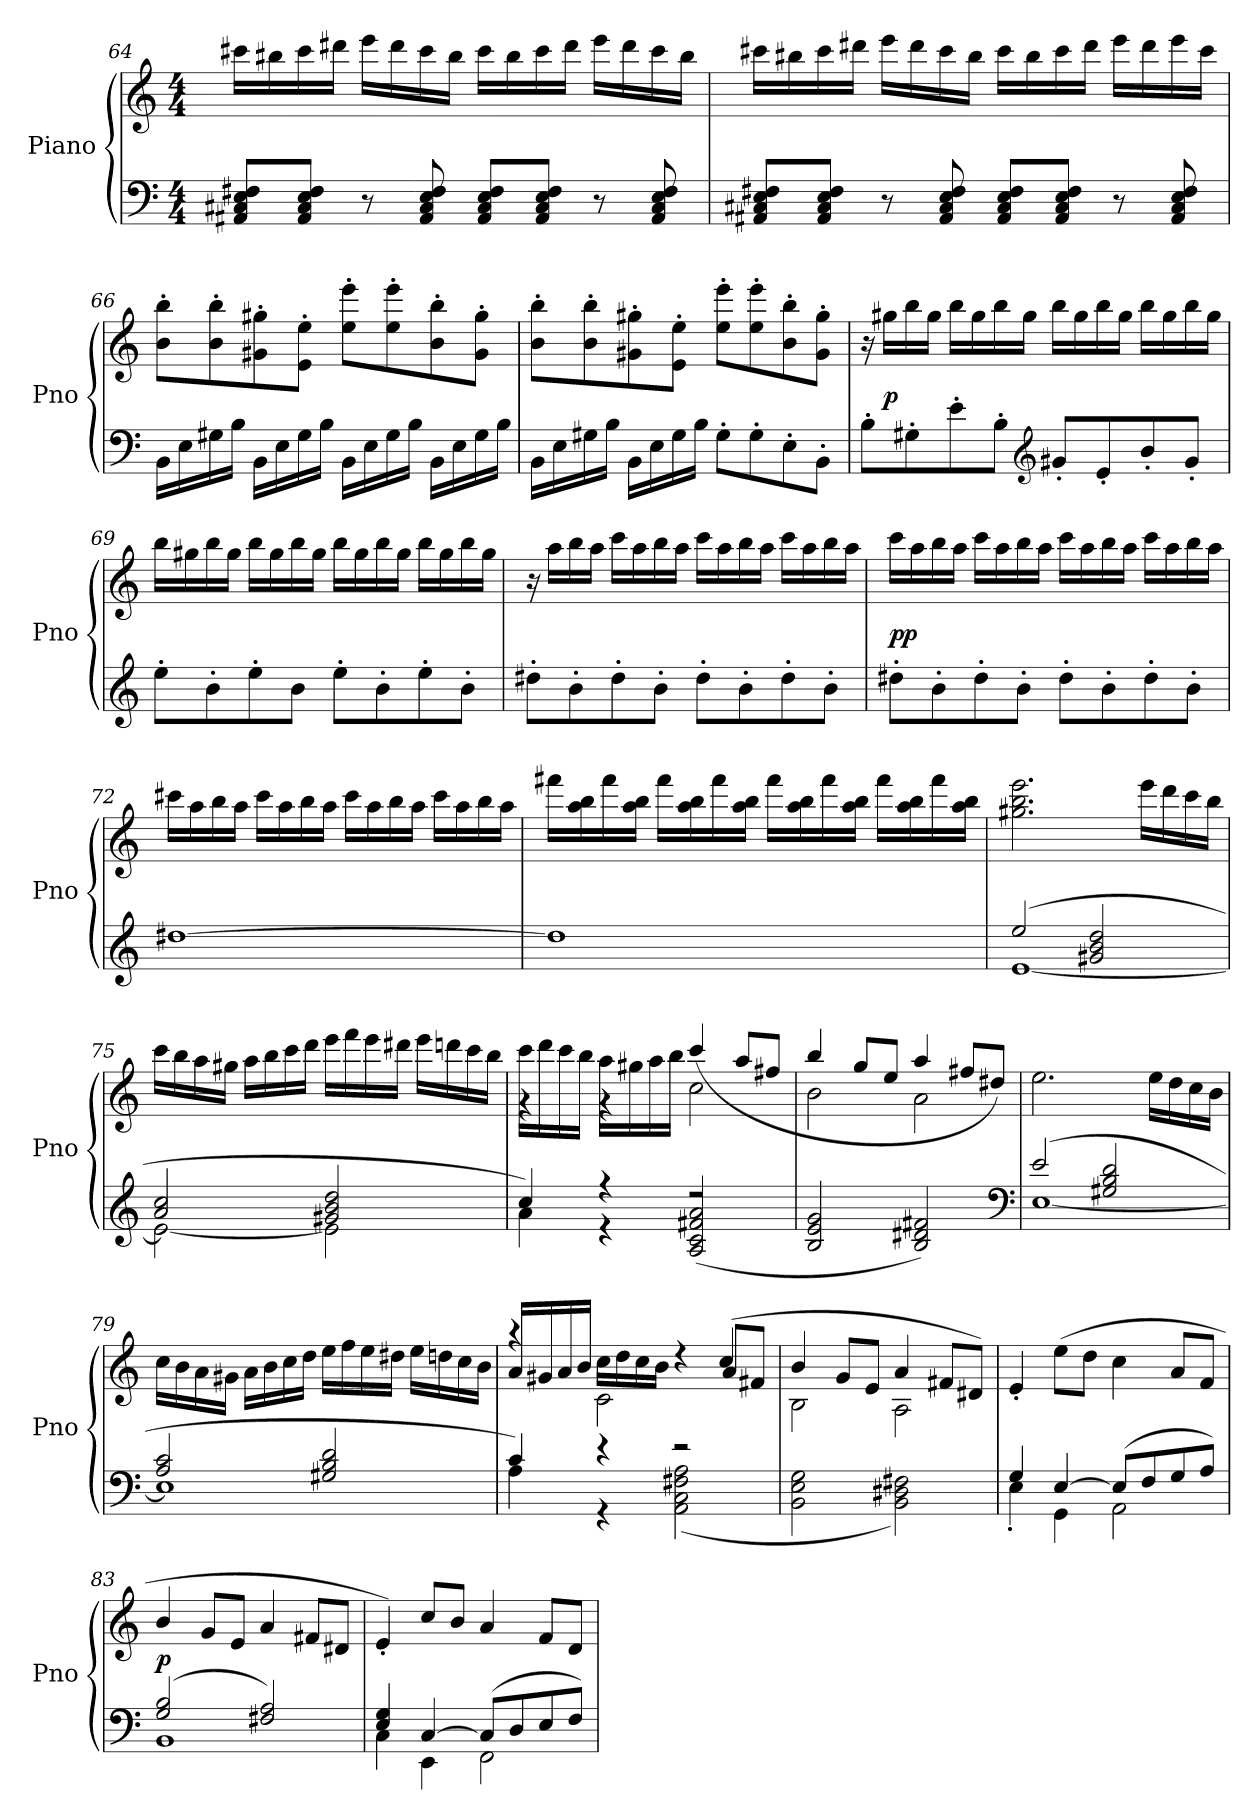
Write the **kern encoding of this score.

**kern	**kern	**dynam
*part1	*part1	*part1
*staff2	*staff1	*staff1/2
*I"Piano	*	*
*I'Pno	*	*
*clefF4	*clefG2	*
*k[]	*k[]	*
*C:	*C:	*
*M4/4	*M4/4	*
=64	=64	=64
8AA#X/ 8C#X/ 8E/ 8F#X/L	16ccc#X\LL	.
.	16bb#X\	.
8AA#/ 8C#/ 8E/ 8F#/J	16ccc#\	.
.	16ddd#X\JJ	.
8r	16eee\LL	.
.	16ddd#\	.
8AA#/ 8C#/ 8E/ 8F#/	16ccc#\	.
.	16bb#\JJ	.
8AA#/ 8C#/ 8E/ 8F#/L	16ccc#\LL	.
.	16bb#\	.
8AA#/ 8C#/ 8E/ 8F#/J	16ccc#\	.
.	16ddd#\JJ	.
8r	16eee\LL	.
.	16ddd#\	.
8AA#/ 8C#/ 8E/ 8F#/	16ccc#\	.
.	16bb#\JJ	.
=65	=65	=65
8AA#X/ 8C#X/ 8E/ 8F#X/L	16ccc#X\LL	.
.	16bb#X\	.
8AA#/ 8C#/ 8E/ 8F#/J	16ccc#\	.
.	16ddd#X\JJ	.
8r	16eee\LL	.
.	16ddd#\	.
8AA#/ 8C#/ 8E/ 8F#/	16ccc#\	.
.	16bb#\JJ	.
8AA#/ 8C#/ 8E/ 8F#/L	16ccc#\LL	.
.	16bb#\	.
8AA#/ 8C#/ 8E/ 8F#/J	16ccc#\	.
.	16ddd#\JJ	.
8r	16eee\LL	.
.	16ddd#\	.
8AA#/ 8C#/ 8E/ 8F#/	16eee\	.
.	16ccc#\JJ	.
=66	=66	=66
16BB\LL	8b'\ 8bb'\L	.
16E\	.	.
16G#X\	8b'\ 8bb'\	.
16B\JJ	.	.
16BB\LL	8g#X'\ 8gg#X'\	.
16E\	.	.
16G#\	8e'\ 8ee'\J	.
16B\JJ	.	.
16BB\LL	8ee'\ 8eee'\L	.
16E\	.	.
16G#\	8ee'\ 8eee'\	.
16B\JJ	.	.
16BB\LL	8b'\ 8bb'\	.
16E\	.	.
16G#\	8g#'\ 8gg#'\J	.
16B\JJ	.	.
=67	=67	=67
16BB\LL	8b'\ 8bb'\L	.
16E\	.	.
16G#X\	8b'\ 8bb'\	.
16B\JJ	.	.
16BB\LL	8g#X'\ 8gg#X'\	.
16E\	.	.
16G#\	8e'\ 8ee'\J	.
16B\JJ	.	.
8G#'\L	8ee'\ 8eee'\L	.
8G#'\	8ee'\ 8eee'\	.
8E'\	8b'\ 8bb'\	.
8BB'\J	8g#'\ 8gg#'\J	.
=68	=68	=68
8B'\L	16r	.
.	16gg#X\LL	p
8G#X'\	16bb\	.
.	16gg#\JJ	.
8e'\	16bb\LL	.
.	16gg#\	.
8B'\J	16bb\	.
.	16gg#\JJ	.
*clefG2	*	*
8g#X'/L	16bb\LL	.
.	16gg#\	.
8e'/	16bb\	.
.	16gg#\JJ	.
8b'/	16bb\LL	.
.	16gg#\	.
8g#'/J	16bb\	.
.	16gg#\JJ	.
=69	=69	=69
8ee'\L	16bb\LL	.
.	16gg#X\	.
8b'\	16bb\	.
.	16gg#\JJ	.
8ee'\	16bb\LL	.
.	16gg#\	.
8b\J	16bb\	.
.	16gg#\JJ	.
8ee'\L	16bb\LL	.
.	16gg#\	.
8b'\	16bb\	.
.	16gg#\JJ	.
8ee'\	16bb\LL	.
.	16gg#\	.
8b'\J	16bb\	.
.	16gg#\JJ	.
=70	=70	=70
8dd#X'\L	16r	.
.	16aa\LL	.
8b'\	16bb\	.
.	16aa\JJ	.
8dd#'\	16ccc\LL	.
.	16aa\	.
8b'\J	16bb\	.
.	16aa\JJ	.
8dd#'\L	16ccc\LL	.
.	16aa\	.
8b'\	16bb\	.
.	16aa\JJ	.
8dd#'\	16ccc\LL	.
.	16aa\	.
8b'\J	16bb\	.
.	16aa\JJ	.
=71	=71	=71
8dd#X'\L	16ccc\LL	pp
.	16aa\	.
8b'\	16bb\	.
.	16aa\JJ	.
8dd#'\	16ccc\LL	.
.	16aa\	.
8b'\J	16bb\	.
.	16aa\JJ	.
8dd#'\L	16ccc\LL	.
.	16aa\	.
8b'\	16bb\	.
.	16aa\JJ	.
8dd#'\	16ccc\LL	.
.	16aa\	.
8b'\J	16bb\	.
.	16aa\JJ	.
=72	=72	=72
[1dd#X	16ccc#X\LL	.
.	16aa\	.
.	16bb\	.
.	16aa\JJ	.
.	16ccc#\LL	.
.	16aa\	.
.	16bb\	.
.	16aa\JJ	.
.	16ccc#\LL	.
.	16aa\	.
.	16bb\	.
.	16aa\JJ	.
.	16ccc#\LL	.
.	16aa\	.
.	16bb\	.
.	16aa\JJ	.
=73	=73	=73
1dd#]	16fff#X\LL	.
.	16aa\ 16bb\	.
.	16fff#\	.
.	16aa\ 16bb\JJ	.
.	16fff#\LL	.
.	16aa\ 16bb\	.
.	16fff#\	.
.	16aa\ 16bb\JJ	.
.	16fff#\LL	.
.	16aa\ 16bb\	.
.	16fff#\	.
.	16aa\ 16bb\JJ	.
.	16fff#\LL	.
.	16aa\ 16bb\	.
.	16fff#\	.
.	16aa\ 16bb\JJ	.
=74	=74	=74
*^	*	*
(2ee/	[1e	2.gg#X\ 2.bb\ 2.eee\	.
2g#X/ 2b/ 2dd/	.	.	.
.	.	16eee\LL	.
.	.	16ddd\	.
.	.	16ccc\	.
.	.	16bb\JJ	.
=75	=75	=75	=75
2a/ 2cc/	2e\_	16ccc\LL	.
.	.	16bb\	.
.	.	16aa\	.
.	.	16gg#X\JJ	.
.	.	16aa\LL	.
.	.	16bb\	.
.	.	16ccc\	.
.	.	16ddd\JJ	.
2g#X/ 2b/ 2dd/	2e\]	16eee\LL	.
.	.	16fff\	.
.	.	16eee\	.
.	.	16ddd#X\JJ	.
.	.	16eee\LL	.
.	.	16dddn\	.
.	.	16ccc\	.
.	.	16bb\JJ	.
=76	=76	=76	=76
*	*	*^	*
4cc/)	4a\	16ccc\LL	4r	.
.	.	16ddd\	.	.
.	.	16ccc\	.	.
.	.	16bb\JJ	.	.
4r	4r	16aa\LL	4r	.
.	.	16gg#X\	.	.
.	.	16aa\	.	.
.	.	16bb\JJ	.	.
2r	(2A/ 2c/ 2f#X/ 2a/	2cc\	(4ccc/	.
.	.	.	8aa/L	.
.	.	.	8ff#X/J	.
*v	*v	*	*	*
=77	=77	=77	=77
2B/ 2e/ 2g/	4bb/	2b\	.
.	8gg/L	.	.
.	8ee/J	.	.
2B/ 2d#X/ 2f#X/)	4aa/	2a\	.
.	8ff#X/L	.	.
.	8dd#X/J)	.	.
*	*v	*v	*
*clefF4	*	*
=78	=78	=78
*^	*	*
(2e/	[1E	2.ee\	.
2G#X/ 2B/ 2d/	.	.	.
.	.	16ee\LL	.
.	.	16dd\	.
.	.	16cc\	.
.	.	16b\JJ	.
=79	=79	=79	=79
2A/ 2c/	1E]	16cc\LL	.
.	.	16b\	.
.	.	16a\	.
.	.	16g#X\JJ	.
.	.	16a\LL	.
.	.	16b\	.
.	.	16cc\	.
.	.	16dd\JJ	.
2G#X/ 2B/ 2d/	.	16ee\LL	.
.	.	16ff\	.
.	.	16ee\	.
.	.	16dd#X\JJ	.
.	.	16ee\LL	.
.	.	16ddn\	.
.	.	16cc\	.
.	.	16b\JJ	.
=80	=80	=80	=80
*	*	*^	*
4c/)	4A\	4r	16a/LL	.
.	.	.	16g#X/	.
.	.	.	16a/	.
.	.	.	16b/JJ	.
4r	4r	16cc\LL	2c\	.
.	.	16dd\	.	.
.	.	16cc\	.	.
.	.	16b\JJ	.	.
2r	(2AA\ 2C\ 2F#X\ 2A\	4r	.	.
.	.	(4cc/	8a/L	.
.	.	.	8f#X/J	.
*v	*v	*	*	*
=81	=81	=81	=81
2BB\ 2E\ 2G\	4b/	2B\	.
.	8g/L	.	.
.	8e/J	.	.
2BB\ 2D#X\ 2F#X\)	4a/	2A\	.
.	8f#X/L	.	.
.	8d#X/J)	.	.
*	*v	*v	*
=82	=82	=82
*^	*	*
4G/	4E'\	4e'/	.
[4E/	4GG\	(8ee\L	.
.	.	8dd\J	.
(8E/L]	2AA\	4cc\	.
8F/	.	.	.
8G/	.	8a/L	.
8A/J)	.	8f/J	.
=83	=83	=83	=83
(2G/ 2B/	1BB	4b/	p
.	.	8g/L	.
.	.	8e/J	.
2F#X/ 2A/)	.	4a/	.
.	.	8f#X/L	.
.	.	8d#X/J	.
=84	=84	=84	=84
4E/ 4G/	4C\	4e'/)	.
[4C/	4EE\	8cc/L	.
.	.	8b/J	.
(8C/L]	2FF\	4a/	.
8D/	.	.	.
8E/	.	8f/L	.
8F/J)	.	8d/J	.
*v	*v	*	*
=	=	=
*-	*-	*-
